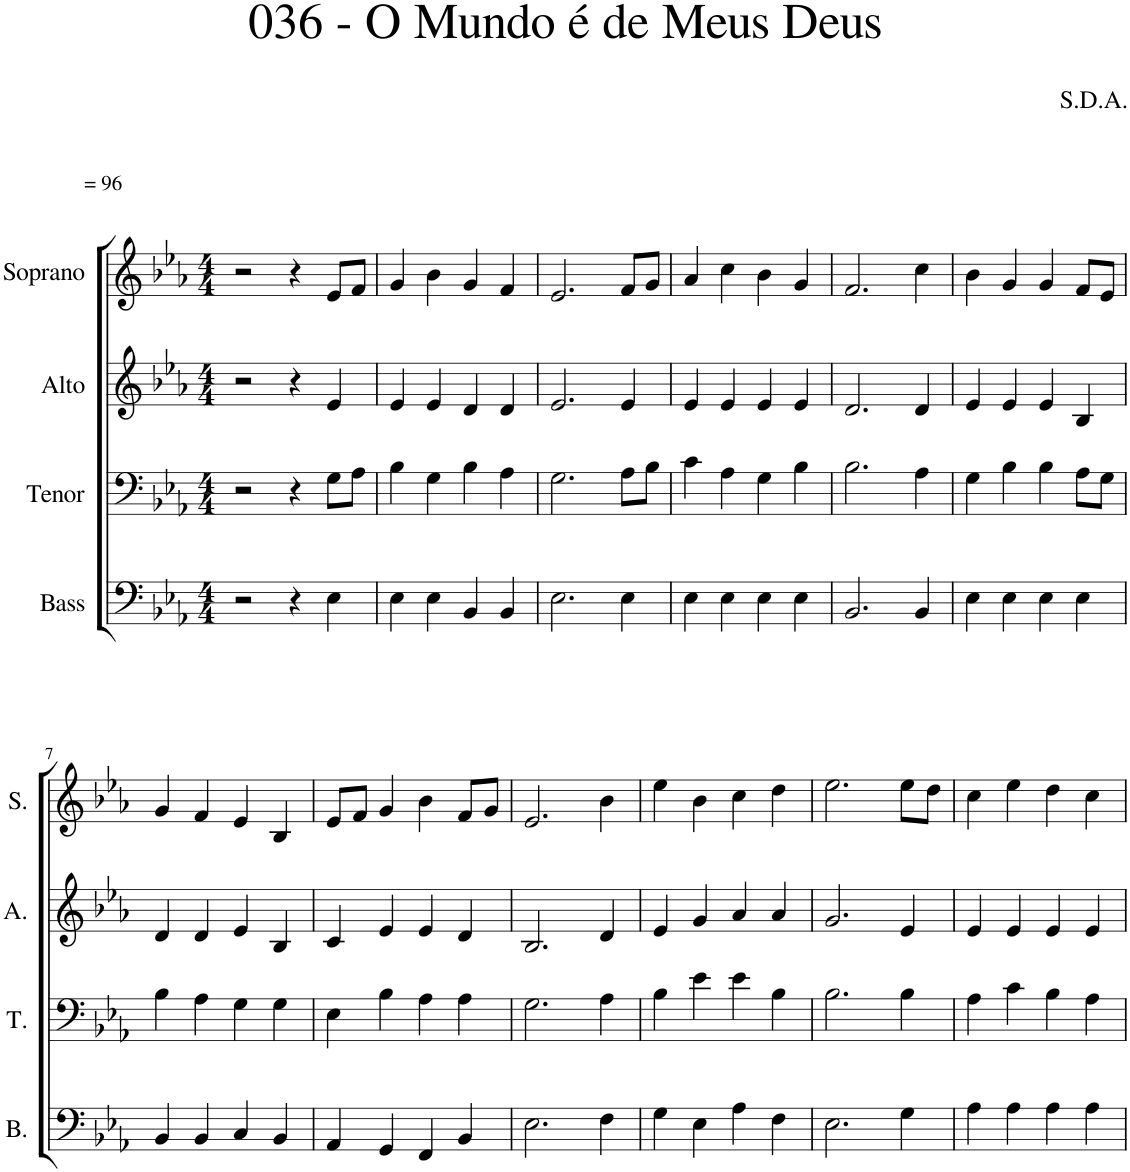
**kern	**kern	**kern	**kern
*part4	*part3	*part2	*part1
*staff4	*staff3	*staff2	*staff1
*I"Bass	*I"Tenor	*I"Alto	*I"Soprano
*I'B.	*I'T.	*I'A.	*I'S.
*clefF4	*clefF4	*clefG2	*clefG2
*k[b-e-a-]	*k[b-e-a-]	*k[b-e-a-]	*k[b-e-a-]
*M4/4	*M4/4	*M4/4	*M4/4
=1	=1	=1	=1
!	!	!	!LO:TX:a:t== 96
2r	2r	2r	2r
4r	4r	4r	4r
4E-\	8G\L	4e-/	8e-/L
.	8A-\J	.	8f/J
=2	=2	=2	=2
4E-\	4B-\	4e-/	4g/
4E-\	4G\	4e-/	4b-\
4BB-/	4B-\	4d/	4g/
4BB-/	4A-\	4d/	4f/
=3	=3	=3	=3
2.E-\	2.G\	2.e-/	2.e-/
4E-\	8A-\L	4e-/	8f/L
.	8B-\J	.	8g/J
=4	=4	=4	=4
4E-\	4c\	4e-/	4a-/
4E-\	4A-\	4e-/	4cc\
4E-\	4G\	4e-/	4b-\
4E-\	4B-\	4e-/	4g/
=5	=5	=5	=5
2.BB-/	2.B-\	2.d/	2.f/
4BB-/	4A-\	4d/	4cc\
=6	=6	=6	=6
4E-\	4G\	4e-/	4b-\
4E-\	4B-\	4e-/	4g/
4E-\	4B-\	4e-/	4g/
4E-\	8A-\L	4B-/	8f/L
.	8G\J	.	8e-/J
!!LO:LB:g=z
=7	=7	=7	=7
4BB-/	4B-\	4d/	4g/
4BB-/	4A-\	4d/	4f/
4C/	4G\	4e-/	4e-/
4BB-/	4G\	4B-/	4B-/
=8	=8	=8	=8
4AA-/	4E-\	4c/	8e-/L
.	.	.	8f/J
4GG/	4B-\	4e-/	4g/
4FF/	4A-\	4e-/	4b-\
4BB-/	4A-\	4d/	8f/L
.	.	.	8g/J
=9	=9	=9	=9
2.E-\	2.G\	2.B-/	2.e-/
4F\	4A-\	4d/	4b-\
=10	=10	=10	=10
4G\	4B-\	4e-/	4ee-\
4E-\	4e-\	4g/	4b-\
4A-\	4e-\	4a-/	4cc\
4F\	4B-\	4a-/	4dd\
=11	=11	=11	=11
2.E-\	2.B-\	2.g/	2.ee-\
4G\	4B-\	4e-/	8ee-\L
.	.	.	8dd\J
=12	=12	=12	=12
4A-\	4A-\	4e-/	4cc\
4A-\	4c\	4e-/	4ee-\
4A-\	4B-\	4e-/	4dd\
4A-\	4A-\	4e-/	4cc\
=	=	=	=
*-	*-	*-	*-
